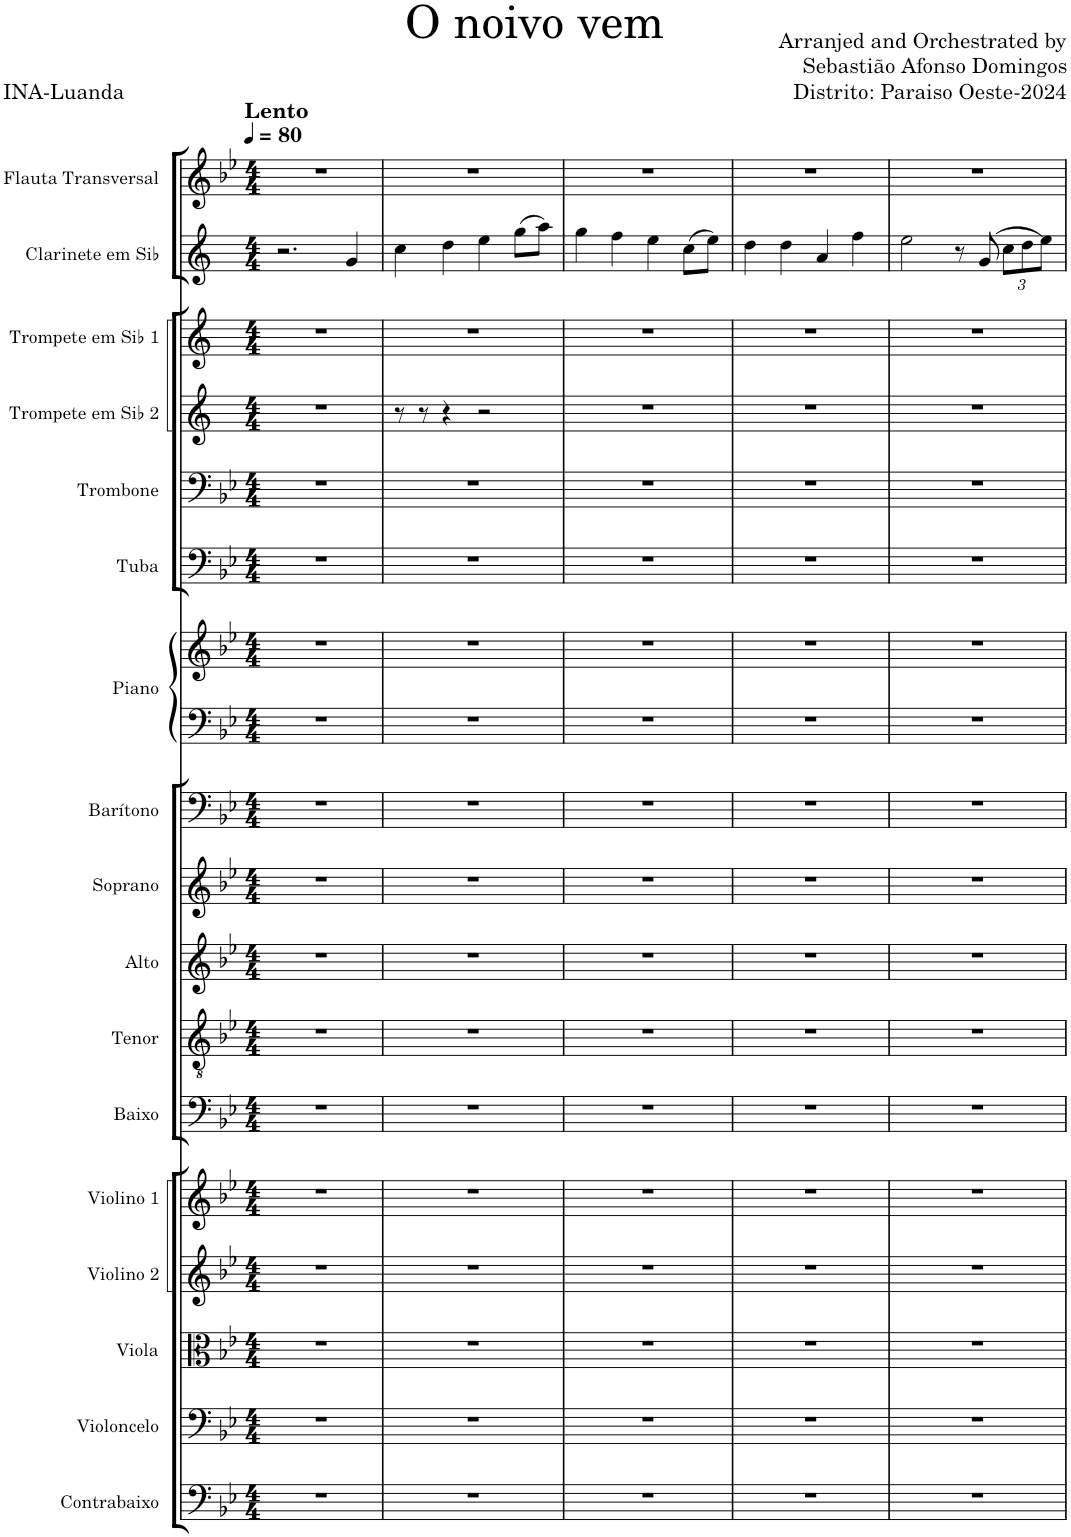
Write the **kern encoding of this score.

**kern	**kern	**kern	**kern	**kern	**kern	**kern	**kern	**kern	**kern	**kern	**kern	**kern	**kern	**kern	**kern	**kern	**kern
*part17	*part16	*part15	*part14	*part13	*part12	*part11	*part10	*part9	*part8	*part7	*part7	*part6	*part5	*part4	*part3	*part2	*part1
*staff18	*staff17	*staff16	*staff15	*staff14	*staff13	*staff12	*staff11	*staff10	*staff9	*staff8	*staff7	*staff6	*staff5	*staff4	*staff3	*staff2	*staff1
*I"Contrabaixo	*I"Violoncelo	*I"Viola	*I"Violino 2	*I"Violino 1	*I"Baixo	*I"Tenor	*I"Alto	*I"Soprano	*I"Barítono	*I"Piano	*	*I"Tuba	*I"Trombone	*I"Trompete em Sib 2	*I"Trompete em Sib 1	*I"Clarinete em Sib	*I"Flauta Transversal
*I'Cb.	*I'Vc.	*I'Vla.	*I'Vno. 2	*I'Vno. 1	*I'B.	*I'T.	*I'A	*I'S.	*I'Bar.	*I'Pno.	*	*I'Tba.	*I'Tbn.	*I'Tp. em Sib 2	*I'Tp. em Sib 1	*I'Cl. em Sib	*I'Fl.
*clefF4	*clefF4	*clefC3	*clefG2	*clefG2	*clefF4	*clefGv2	*clefG2	*clefG2	*clefF4	*clefF4	*clefG2	*clefF4	*clefF4	*clefG2	*clefG2	*clefG2	*clefG2
*Trd7c12	*	*	*	*	*	*	*	*	*	*	*	*	*	*Trd1c2	*Trd1c2	*Trd1c2	*
*k[b-e-]	*k[b-e-]	*k[b-e-]	*k[b-e-]	*k[b-e-]	*k[b-e-]	*k[b-e-]	*k[b-e-]	*k[b-e-]	*k[b-e-]	*k[b-e-]	*k[b-e-]	*k[b-e-]	*k[b-e-]	*k[]	*k[]	*k[]	*k[b-e-]
*M4/4	*M4/4	*M4/4	*M4/4	*M4/4	*M4/4	*M4/4	*M4/4	*M4/4	*M4/4	*M4/4	*M4/4	*M4/4	*M4/4	*M4/4	*M4/4	*M4/4	*M4/4
*MM80	*MM80	*MM80	*MM80	*MM80	*MM80	*MM80	*MM80	*MM80	*MM80	*MM80	*MM80	*MM80	*MM80	*MM80	*MM80	*MM80	*MM80
=1	=1	=1	=1	=1	=1	=1	=1	=1	=1	=1	=1	=1	=1	=1	=1	=1	=1
!	!	!	!	!	!	!	!	!	!	!	!	!	!	!	!	!	!LO:TX:a:B:t=Lento
1r	1r	1r	1r	1r	1r	1r	1r	1r	1r	1r	1r	1r	1r	1r	1r	2.r	1r
.	.	.	.	.	.	.	.	.	.	.	.	.	.	.	.	4g/	.
=2	=2	=2	=2	=2	=2	=2	=2	=2	=2	=2	=2	=2	=2	=2	=2	=2	=2
1r	1r	1r	1r	1r	1r	1r	1r	1r	1r	1r	1r	1r	1r	8r	1r	4cc\	1r
.	.	.	.	.	.	.	.	.	.	.	.	.	.	8r	.	.	.
.	.	.	.	.	.	.	.	.	.	.	.	.	.	4r	.	4dd\	.
.	.	.	.	.	.	.	.	.	.	.	.	.	.	2r	.	4ee\	.
.	.	.	.	.	.	.	.	.	.	.	.	.	.	.	.	(8gg\L	.
.	.	.	.	.	.	.	.	.	.	.	.	.	.	.	.	8aa\J)	.
=3	=3	=3	=3	=3	=3	=3	=3	=3	=3	=3	=3	=3	=3	=3	=3	=3	=3
1r	1r	1r	1r	1r	1r	1r	1r	1r	1r	1r	1r	1r	1r	1r	1r	4gg\	1r
.	.	.	.	.	.	.	.	.	.	.	.	.	.	.	.	4ff\	.
.	.	.	.	.	.	.	.	.	.	.	.	.	.	.	.	4ee\	.
.	.	.	.	.	.	.	.	.	.	.	.	.	.	.	.	(8cc\L	.
.	.	.	.	.	.	.	.	.	.	.	.	.	.	.	.	8ee\J)	.
=4	=4	=4	=4	=4	=4	=4	=4	=4	=4	=4	=4	=4	=4	=4	=4	=4	=4
1r	1r	1r	1r	1r	1r	1r	1r	1r	1r	1r	1r	1r	1r	1r	1r	4dd\	1r
.	.	.	.	.	.	.	.	.	.	.	.	.	.	.	.	4dd\	.
.	.	.	.	.	.	.	.	.	.	.	.	.	.	.	.	4a/	.
.	.	.	.	.	.	.	.	.	.	.	.	.	.	.	.	4ff\	.
=5	=5	=5	=5	=5	=5	=5	=5	=5	=5	=5	=5	=5	=5	=5	=5	=5	=5
1r	1r	1r	1r	1r	1r	1r	1r	1r	1r	1r	1r	1r	1r	1r	1r	2ee\	1r
.	.	.	.	.	.	.	.	.	.	.	.	.	.	.	.	8r	.
.	.	.	.	.	.	.	.	.	.	.	.	.	.	.	.	(8g/	.
*	*	*	*	*	*	*	*	*	*	*	*	*	*	*	*	*Xbrackettup	*
.	.	.	.	.	.	.	.	.	.	.	.	.	.	.	.	12cc\L	.
.	.	.	.	.	.	.	.	.	.	.	.	.	.	.	.	12dd\)	.
.	.	.	.	.	.	.	.	.	.	.	.	.	.	.	.	12ee\J	.
=	=	=	=	=	=	=	=	=	=	=	=	=	=	=	=	=	=
*-	*-	*-	*-	*-	*-	*-	*-	*-	*-	*-	*-	*-	*-	*-	*-	*-	*-
